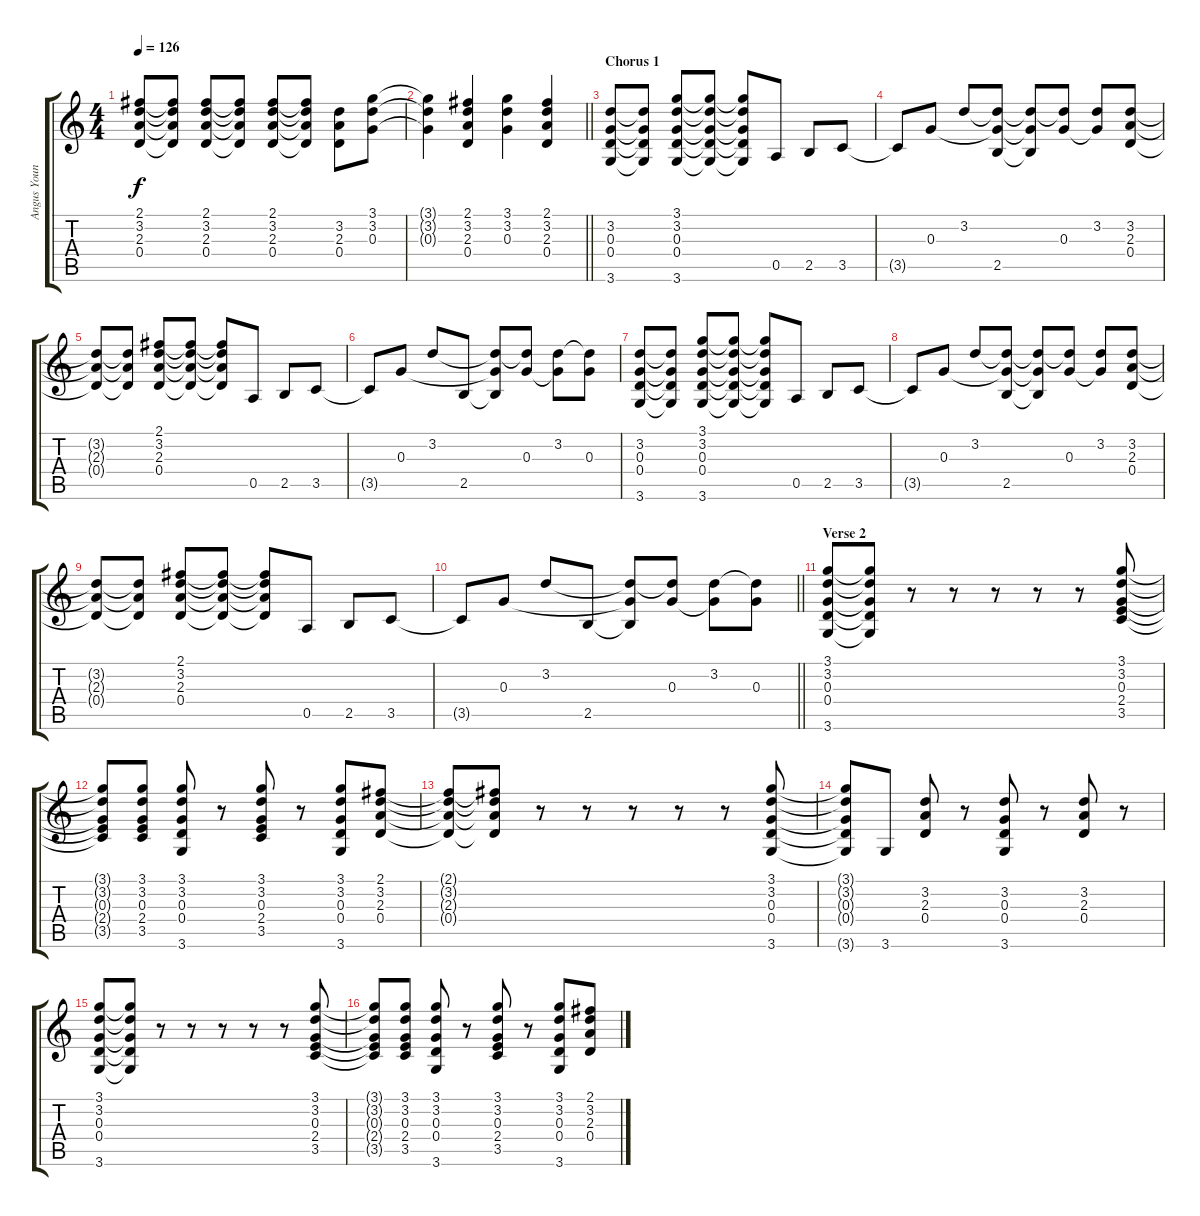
\track ("Angus Young (Lead Guitar)" "Angus Youn") {instrument overdrivenguitar}
\staff {score tabs}
\tuning (E4 B3 G3 D3 A2 E2) {hide}
\ts (4 4)
\tempo 126
\clef g2
\ks c
(2.1{t} 3.2{t} 2.3{t} 0.4{t}).8{dy f} (2.1{t} 3.2{t} 2.3{t} 0.4{t}).8 (2.1 3.2 2.3 0.4).8 (2.1{t} 3.2{t} 2.3{t} 0.4{t}).8 (2.1 3.2 2.3 0.4).8 (2.1{t} 3.2{t} 2.3{t} 0.4{t}).8 (3.2 2.3 0.4).8 (3.1 3.2 0.3).8 |
\barLineRight lightlight
(3.1{t} 3.2{t} 0.3{t}).4 (2.1 3.2 2.3 0.4).4 (3.1 3.2 0.3).4 (2.1 3.2 2.3 0.4).4 |
\section ("" "Chorus 1")
(3.2 0.3 0.4 3.6).8 (3.2{t} 0.3{t} 0.4{t} 3.6{t}).8 (3.1 3.2 0.3 0.4 3.6).8 (3.1{t} 3.2{t} 0.3{t} 0.4{t} 3.6{t}).8 (3.1{t} 3.2{t} 0.3{t} 0.4{t} 3.6{t}).8 0.5.8 2.5.8 3.5.8 |
3.5{t}.8 0.3.8 3.2.8 (3.2{t} 0.3{t} 2.5).8 (3.2{t} 0.3{t} 2.5{t}).8 (3.2{t} 0.3).8 (3.2 0.3{t}).8 (3.2 2.3 0.4).8 |
(3.2{t} 2.3{t} 0.4{t}).8 (3.2{t} 2.3{t} 0.4{t}).8 (2.1 3.2 2.3 0.4).8 (2.1{t} 3.2{t} 2.3{t} 0.4{t}).8 (2.1{t} 3.2{t} 2.3{t} 0.4{t}).8 0.5.8 2.5.8 3.5.8 |
3.5{t}.8 0.3.8 3.2.8 2.5.8 (3.2{t} 0.3{t} 2.5{t}).8 (3.2{t} 0.3).8 (3.2 0.3{t}).8 (3.2{t} 0.3).8 |
(3.2 0.3 0.4 3.6).8 (3.2{t} 0.3{t} 0.4{t} 3.6{t}).8 (3.1 3.2 0.3 0.4 3.6).8 (3.1{t} 3.2{t} 0.3{t} 0.4{t} 3.6{t}).8 (3.1{t} 3.2{t} 0.3{t} 0.4{t} 3.6{t}).8 0.5.8 2.5.8 3.5.8 |
3.5{t}.8 0.3.8 3.2.8 (3.2{t} 0.3{t} 2.5).8 (3.2{t} 0.3{t} 2.5{t}).8 (3.2{t} 0.3).8 (3.2 0.3{t}).8 (3.2 2.3 0.4).8 |
(3.2{t} 2.3{t} 0.4{t}).8 (3.2{t} 2.3{t} 0.4{t}).8 (2.1 3.2 2.3 0.4).8 (2.1{t} 3.2{t} 2.3{t} 0.4{t}).8 (2.1{t} 3.2{t} 2.3{t} 0.4{t}).8 0.5.8 2.5.8 3.5.8 |
\barLineRight lightlight
3.5{t}.8 0.3.8 3.2.8 2.5.8 (3.2{t} 0.3{t} 2.5{t}).8 (3.2{t} 0.3).8 (3.2 0.3{t}).8 (3.2{t} 0.3).8 |
\section ("" "Verse 2")
(3.1 3.2 0.3 0.4 3.6).8 (3.1{t} 3.2{t} 0.3{t} 0.4{t} 3.6{t}).8 r.8 r.8 r.8 r.8 r.8 (3.1 3.2 0.3 2.4 3.5).8 |
(3.1{t} 3.2{t} 0.3{t} 2.4{t} 3.5{t}).8 (3.1 3.2 0.3 2.4 3.5).8 (3.1 3.2 0.3 0.4 3.6).8 r.8 (3.1 3.2 0.3 2.4 3.5).8 r.8 (3.1 3.2 0.3 0.4 3.6).8 (2.1 3.2 2.3 0.4).8 |
(2.1{t} 3.2{t} 2.3{t} 0.4{t}).8 (2.1{t} 3.2{t} 2.3{t} 0.4{t}).8 r.8 r.8 r.8 r.8 r.8 (3.1 3.2 0.3 0.4 3.6).8 |
(3.1{t} 3.2{t} 0.3{t} 0.4{t} 3.6{t}).8 3.6.8 (3.2 2.3 0.4).8 r.8 (3.2 0.3 0.4 3.6).8 r.8 (3.2 2.3 0.4).8 r.8 |
(3.1 3.2 0.3 0.4 3.6).8 (3.1{t} 3.2{t} 0.3{t} 0.4{t} 3.6{t}).8 r.8 r.8 r.8 r.8 r.8 (3.1 3.2 0.3 2.4 3.5).8 |
(3.1{t} 3.2{t} 0.3{t} 2.4{t} 3.5{t}).8 (3.1 3.2 0.3 2.4 3.5).8 (3.1 3.2 0.3 0.4 3.6).8 r.8 (3.1 3.2 0.3 2.4 3.5).8 r.8 (3.1 3.2 0.3 0.4 3.6).8 (2.1 3.2 2.3 0.4).8
